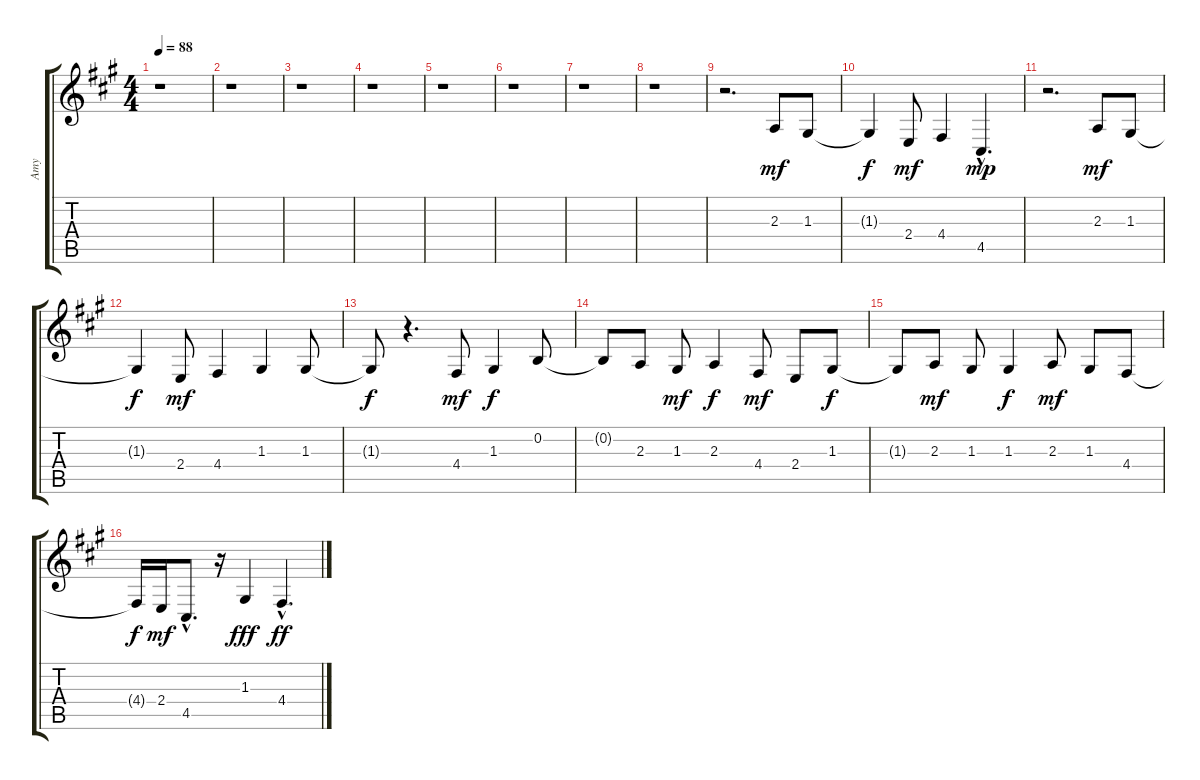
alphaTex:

\track ("Amy" "Amy") {instrument lead2sawtooth}
\staff {score tabs}
\tuning (E4 B3 G3 D3 A2 E2) {hide}
\ts (4 4)
\tempo 88
\clef g2
\ks f#minor
r.1{dy mf instrument lead2sawtooth} |
r.1 |
r.1 |
r.1 |
r.1 |
r.1 |
r.1 |
r.1 |
r.2{d} 2.3.8 1.3.8 |
1.3{t}.4{dy f} 2.4.8{dy mf} 4.4.4 4.5{hac}.4{d dy mp} |
r.2{d} 2.3.8{dy mf} 1.3.8 |
1.3{t}.4{dy f} 2.4.8{dy mf} 4.4.4 1.3.4 1.3.8 |
1.3{t}.8{dy f} r.4{d} 4.4.8{dy mf} 1.3.4{dy f} 0.2.8 |
0.2{t}.8 2.3.8 1.3.8{dy mf} 2.3.4{dy f} 4.4.8{dy mf} 2.4.8 1.3.8{dy f} |
1.3{t}.8 2.3.8{dy mf} 1.3.8 1.3.4{dy f} 2.3.8{dy mf} 1.3.8 4.4.8 |
4.4{t}.16{dy f} 2.4.16{dy mf} 4.5{hac}.8{d} r.16 1.3.4{dy fff} 4.4{hac}.4{d dy ff}
